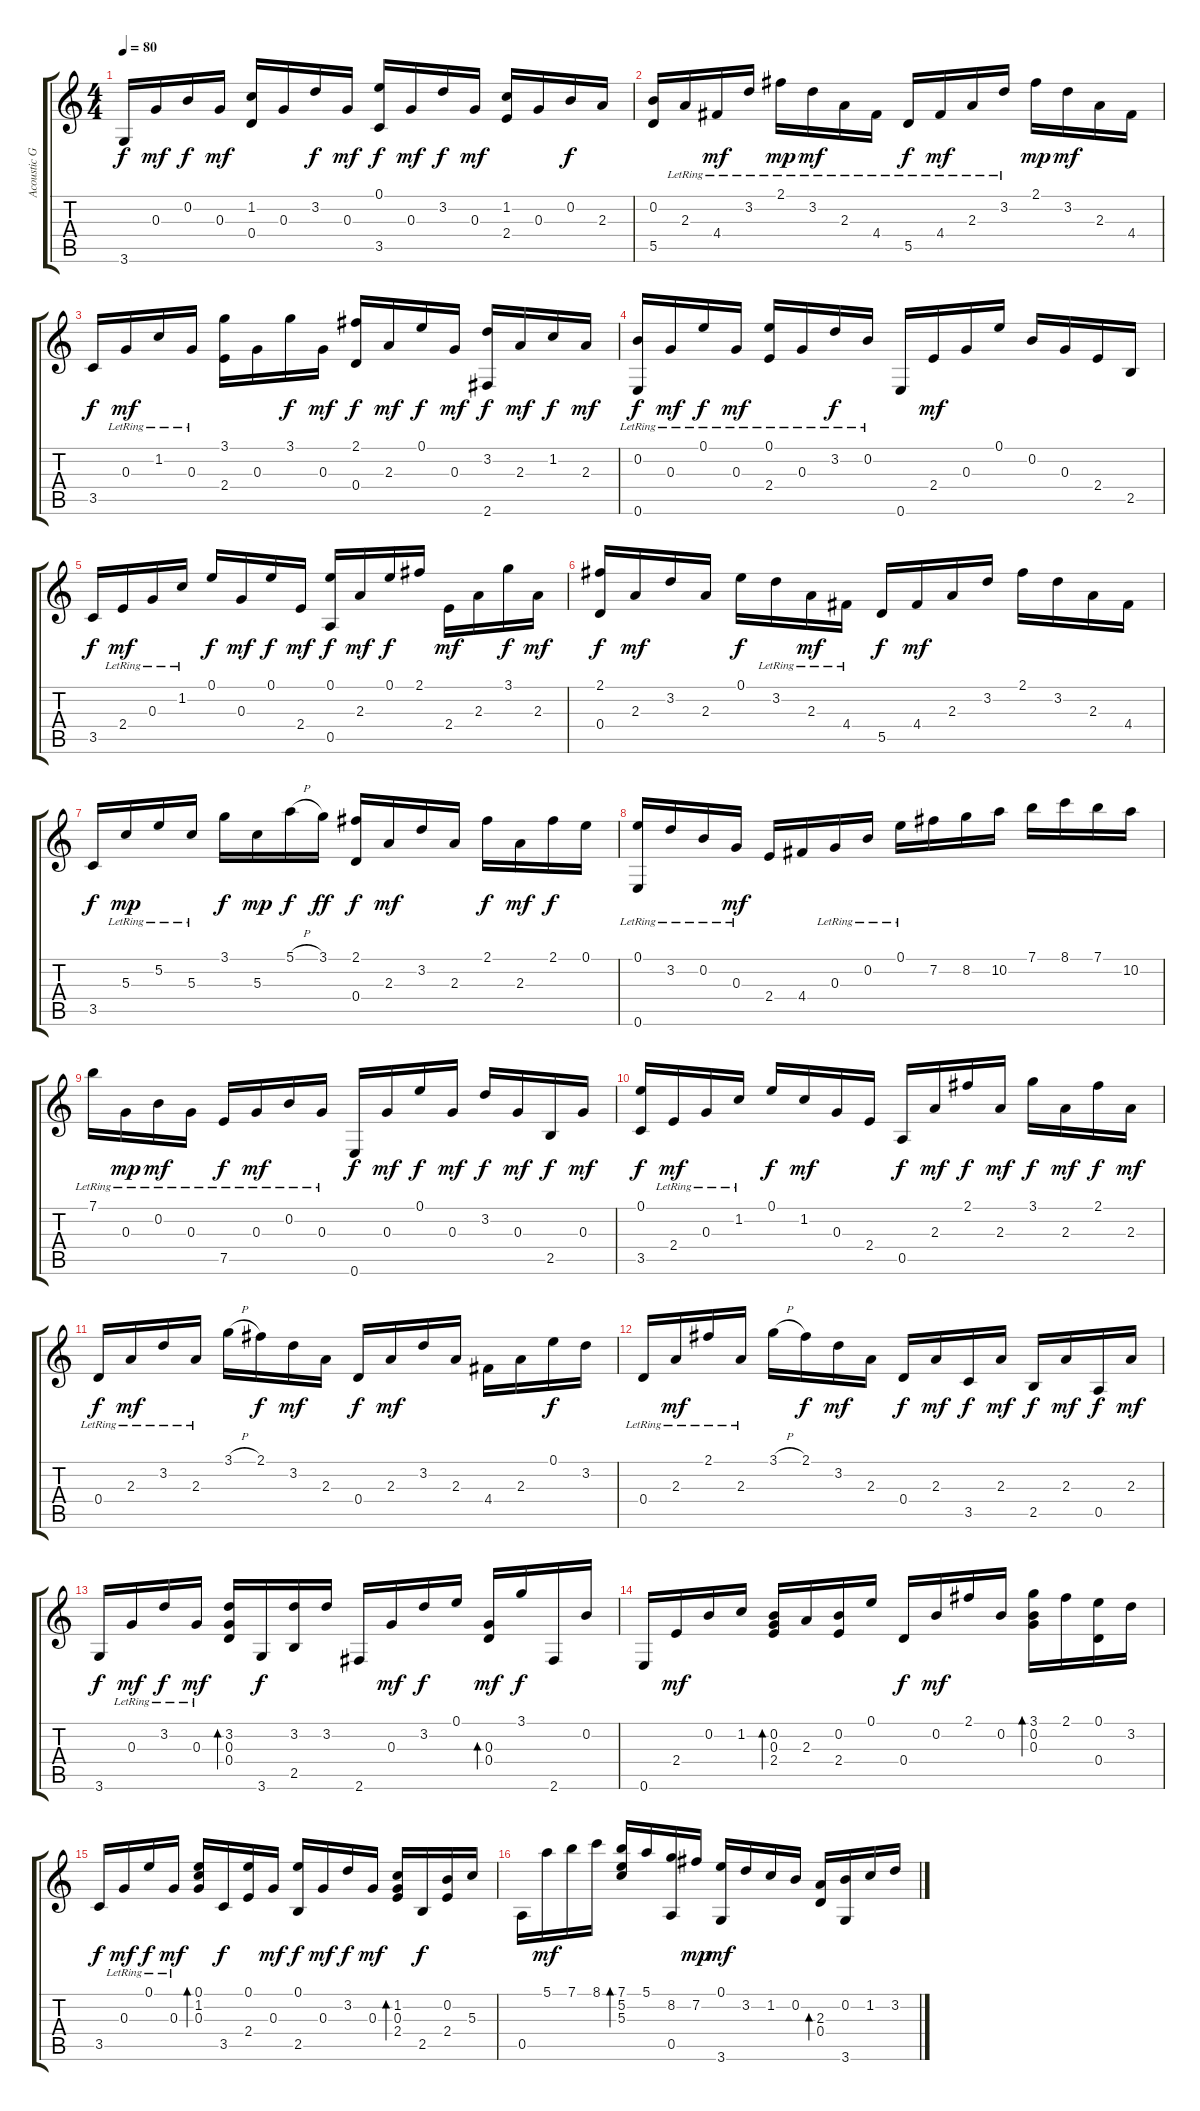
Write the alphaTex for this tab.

\track ("Acoustic Guitar" "Acoustic G") {instrument acousticguitarnylon}
\staff {score tabs}
\tuning (E4 B3 G3 D3 A2 E2) {hide}
\ts (4 4)
\tempo 80
\clef g2
\ks c
3.6.16{dy f} 0.3.16{dy mf} 0.2.16{dy f} 0.3.16{dy mf} (1.2 0.4).16 0.3.16 3.2.16{dy f} 0.3.16{dy mf} (0.1 3.5).16{dy f} 0.3.16{dy mf} 3.2.16{dy f} 0.3.16{dy mf} (1.2 2.4).16 0.3.16 0.2.16{dy f} 2.3.16 |
(0.2 5.5).16 2.3{lr}.16 4.4{lr}.16{dy mf} 3.2{lr}.16 2.1{lr}.16{dy mp} 3.2{lr}.16{dy mf} 2.3{lr}.16 4.4{lr}.16 5.5{lr}.16{dy f} 4.4{lr}.16{dy mf} 2.3{lr}.16 3.2{lr}.16 2.1.16{dy mp} 3.2.16{dy mf} 2.3.16 4.4.16 |
3.5.16{dy f} 0.3{lr}.16{dy mf} 1.2{lr}.16 0.3{lr}.16 (3.1 2.4).16 0.3.16 3.1.16{dy f} 0.3.16{dy mf} (2.1 0.4).16{dy f} 2.3.16{dy mf} 0.1.16{dy f} 0.3.16{dy mf} (3.2 2.6).16{dy f} 2.3.16{dy mf} 1.2.16{dy f} 2.3.16{dy mf} |
(0.2{lr} 0.6{lr}).16{dy f} 0.3{lr}.16{dy mf} 0.1{lr}.16{dy f} 0.3{lr}.16{dy mf} (0.1{lr} 2.4{lr}).16 0.3{lr}.16 3.2{lr}.16{dy f} 0.2{lr}.16 0.6.16 2.4.16{dy mf} 0.3.16 0.1.16 0.2.16 0.3.16 2.4.16 2.5.16 |
3.5.16{dy f} 2.4{lr}.16{dy mf} 0.3{lr}.16 1.2{lr}.16 0.1.16{dy f} 0.3.16{dy mf} 0.1.16{dy f} 2.4.16{dy mf} (0.1 0.5).16{dy f} 2.3.16{dy mf} 0.1.16{dy f} 2.1.16 2.4.16{dy mf} 2.3.16 3.1.16{dy f} 2.3.16{dy mf} |
(2.1 0.4).16{dy f} 2.3.16{dy mf} 3.2.16 2.3.16 0.1.16{dy f} 3.2{lr}.16 2.3{lr}.16{dy mf} 4.4{lr}.16 5.5.16{dy f} 4.4.16{dy mf} 2.3.16 3.2.16 2.1.16 3.2.16 2.3.16 4.4.16 |
3.5.16{dy f} 5.3{lr}.16{dy mp} 5.2{lr}.16 5.3{lr}.16 3.1.16{dy f} 5.3.16{dy mp} 5.1{h}.16{dy f} 3.1.16{dy ff} (2.1 0.4).16{dy f} 2.3.16{dy mf} 3.2.16 2.3.16 2.1.16{dy f} 2.3.16{dy mf} 2.1.16{dy f} 0.1.16 |
(0.1{lr} 0.6{lr}).16 3.2{lr}.16 0.2{lr}.16 0.3{lr}.16{dy mf} 2.4.16 4.4.16 0.3{lr}.16 0.2{lr}.16 0.1{lr}.16 7.2.16 8.2.16 10.2.16 7.1.16 8.1.16 7.1.16 10.2.16 |
7.1{lr}.16 0.3{lr}.16{dy mp} 0.2{lr}.16{dy mf} 0.3{lr}.16 7.5{lr}.16{dy f} 0.3{lr}.16{dy mf} 0.2{lr}.16 0.3{lr}.16 0.6.16{dy f} 0.3.16{dy mf} 0.1.16{dy f} 0.3.16{dy mf} 3.2.16{dy f} 0.3.16{dy mf} 2.5.16{dy f} 0.3.16{dy mf} |
(0.1 3.5).16{dy f} 2.4{lr}.16{dy mf} 0.3{lr}.16 1.2{lr}.16 0.1.16{dy f} 1.2.16{dy mf} 0.3.16 2.4.16 0.5.16{dy f} 2.3.16{dy mf} 2.1.16{dy f} 2.3.16{dy mf} 3.1.16{dy f} 2.3.16{dy mf} 2.1.16{dy f} 2.3.16{dy mf} |
0.4{lr}.16{dy f} 2.3{lr}.16{dy mf} 3.2{lr}.16 2.3{lr}.16 3.1{h}.16 2.1.16{dy f} 3.2.16{dy mf} 2.3.16 0.4.16{dy f} 2.3.16{dy mf} 3.2.16 2.3.16 4.4.16 2.3.16 0.1.16{dy f} 3.2.16 |
0.4{lr}.16 2.3{lr}.16{dy mf} 2.1{lr}.16 2.3{lr}.16 3.1{h}.16 2.1.16{dy f} 3.2.16{dy mf} 2.3.16 0.4.16{dy f} 2.3.16{dy mf} 3.5.16{dy f} 2.3.16{dy mf} 2.5.16{dy f} 2.3.16{dy mf} 0.5.16{dy f} 2.3.16{dy mf} |
3.6.16{dy f} 0.3{lr}.16{dy mf} 3.2{lr}.16{dy f} 0.3{lr}.16{dy mf} (3.2 0.3 0.4).16{bd 30} 3.6.16{dy f} (3.2 2.5).16 3.2.16 2.6.16 0.3.16{dy mf} 3.2.16{dy f} 0.1.16 (0.3 0.4).16{bd 60 dy mf} 3.1.16{dy f} 2.6.16 0.2.16 |
0.6.16 2.4.16{dy mf} 0.2.16 1.2.16 (0.2 0.3 2.4).16{bd 30} 2.3.16 (0.2 2.4).16 0.1.16 0.4.16{dy f} 0.2.16{dy mf} 2.1.16 0.2.16 (3.1 0.2 0.3).16{bd 30} 2.1.16 (0.1 0.4).16 3.2.16 |
3.5.16{dy f} 0.3{lr}.16{dy mf} 0.1{lr}.16{dy f} 0.3{lr}.16{dy mf} (0.1 1.2 0.3).16{bd 30} 3.5.16{dy f} (0.1 2.4).16 0.3.16{dy mf} (0.1 2.5).16{dy f} 0.3.16{dy mf} 3.2.16{dy f} 0.3.16{dy mf} (1.2 0.3 2.4).16{bd 30} 2.5.16{dy f} (0.2 2.4).16 5.3.16 |
0.5.16 5.1.16{dy mf} 7.1.16 8.1.16 (7.1 5.2 5.3).16{bd 30} 5.1.16 (8.2 0.5).16 7.2.16{dy mp} (0.1 3.6).16{dy mf} 3.2.16 1.2.16 0.2.16 (2.3 0.4).16{bd 60} (0.2 3.6).16 1.2.16 3.2.16
